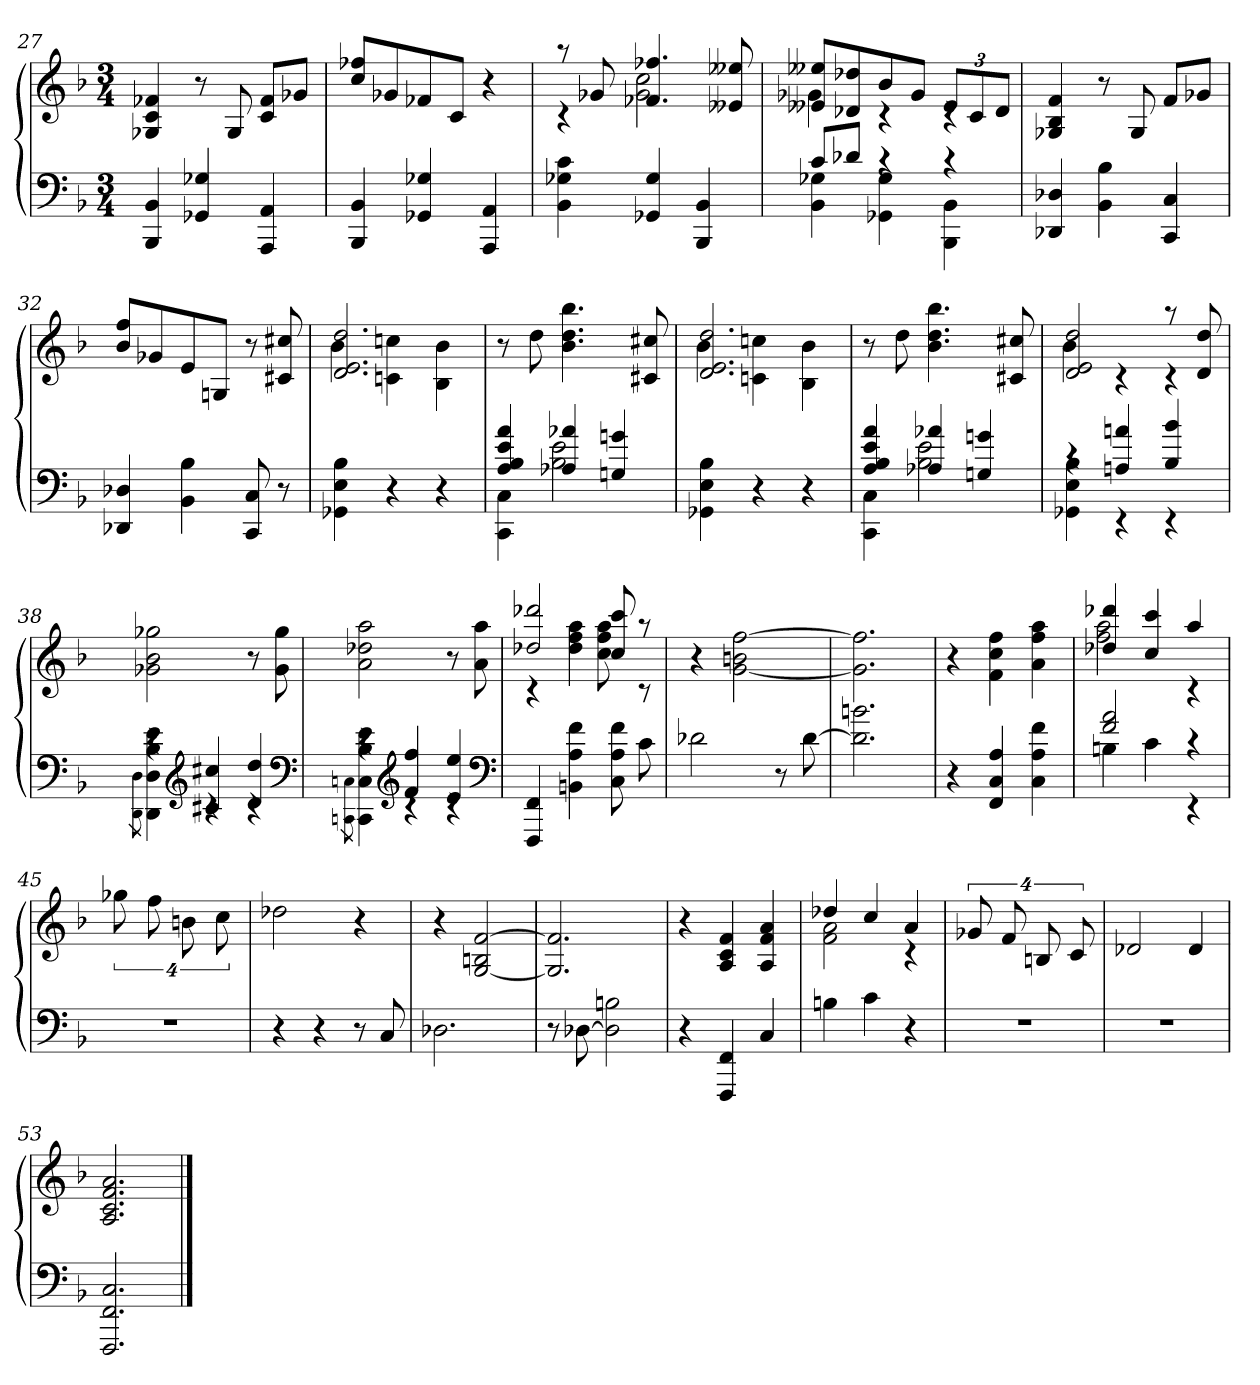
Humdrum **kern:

**kern	**kern
*part1	*part1
*staff2	*staff1
*clefF4	*clefG2
*k[b-]	*k[b-]
*F:	*F:
*M3/4	*M3/4
=27	=27
4BBB- 4BB-	4G-X 4c 4f-X
4GG-X 4G-X	8r
.	8G-
4AAA 4AA	8c 8f-L
.	8g-XJ
=28	=28
4BBB- 4BB-	8cc 8ff-XL
.	8g-X
4GG-X 4G-X	8f-X
.	8cJ
4AAA 4AA	4r
=29	=29
*	*^
4BB- 4G-X 4c	8raa	4rc
.	8g-X	.
4GG-X 4G-	4.f-X 4.ff-X	2g- 2cc
4BBB- 4BB-	.	.
.	8e--X 8ee--X	.
=30	=30	=30
*^	*	*
8cL	4BB- 4G-X	8e--X 8ee--XL	4g-X
8d-XJ	.	8d-X 8dd-X	.
4rc	4GG-X 4G-	8b-	4rc
.	.	8g-J	.
4rc	4BBB- 4BB-	12e--L	4rc
.	.	12c	.
.	.	12d-J	.
*v	*v	*	*
*	*v	*v
=31	=31
4DD-X 4D-X	4G-X 4B- 4f
4BB- 4B-	8r
.	8G-
4CC 4C	8fL
.	8g-XJ
=32	=32
4DD-X 4D-X	8b- 8ffL
.	8g-X
4BB- 4B-	8e
.	8GnJ
8CC 8C	8r
8r	8c#X 8cc#X
=33	=33
*	*^
4GG-X 4E 4B-	2.d 2.e 2.dd	4b-
4r	.	4cn 4ccn
4r	.	4B- 4b-
*	*v	*v
=34	=34
*^	*
4A 4B- 4e 4a	4CC 4C	8r
.	.	8dd
4A-X 4a-X	2B- 2e	4.b- 4.dd 4.bb-
4Gn 4gn	.	.
.	.	8c#X 8cc#X
*v	*v	*
=35	=35
*	*^
4GG-X 4E 4B-	2.d 2.e 2.dd	4b-
4r	.	4cn 4ccn
4r	.	4B- 4b-
*	*v	*v
=36	=36
*^	*
4A 4B- 4e 4a	4CC 4C	8r
.	.	8dd
4A-X 4a-X	2B- 2e	4.b- 4.dd 4.bb-
4Gn 4gn	.	.
.	.	8c#X 8cc#X
=37	=37	=37
*	*	*^
4rc	4GG-X 4E 4B-	2d 2e 2dd	4b-
4An 4an	4rEE	.	4rc
4B- 4b-	4rEE	8raa	4rc
.	.	8d 8dd	.
*	*	*v	*v
=38	=38	=38
.	8qDD\ 8qD\	.
4rc	4DD] 4D] 4B- 4e	2g-X 2b- 2gg-X
*clefG2	*	*
4c#X 4cc#X	4rc	.
4d 4dd	4rc	8r
.	.	8g- 8gg-
*clefF4	*	*
=39	=39	=39
.	8qCCn\ 8qCn\	.
4rc	4CC] 4C] 4B- 4e	2a 2dd-X 2aa
*clefG2	*	*
4f 4ff	4rc	.
4e 4ee	4rc	8r
.	.	8a 8aa
*v	*v	*
*clefF4	*
=40	=40
*	*^
4FFF 4FF	2dd-X 2ddd-X	4rc
4BBn 4A 4f	.	4dd- 4ff 4aa
8C 8A 8f	8cc 8ccc	8cc 8ff 8aa
8c	8raa	8rc
*	*v	*v
=41	=41
2d-X	4r
.	[2g 2bn [2ff
8r	.
[8d-	.
=42	=42
2.d-] 2.bn	2.g] 2.ff]
=43	=43
4r	4r
4FF 4C 4A	4f 4cc 4ff
4C 4A 4f	4a 4ff 4aa
=44	=44
*^	*^
2f 2a	4Bn	4dd-X 4ddd-X	2ff 2aa
.	4c	4cc 4ccc	.
4rc	4rEE	4aa	4rc
*v	*v	*	*
*	*v	*v
=45	=45
2.r	16%3gg-X
.	16%3ff
.	16%3bn
.	16%3cc
=46	=46
4r	2dd-X
4r	.
8r	4r
8C	.
=47	=47
2.D-X	4r
.	[2G 2Bn [2f
=48	=48
8r	2.G] 2.f]
[8D-X	.
2D-] 2Bn	.
=49	=49
4r	4r
4FFF 4FF	4A 4c 4f
4C	4A 4f 4a
=50	=50
*	*^
4Bn	4dd-X	2f 2a
4c	4cc	.
4r	4a	4rc
*	*v	*v
=51	=51
2.r	16%3g-X
.	16%3f
.	16%3Bn
.	16%3c
=52	=52
2.r	2d-X
.	4d-
=53	=53
2.FFF 2.FF 2.C	2.A 2.c 2.f 2.a
==	==
*-	*-
